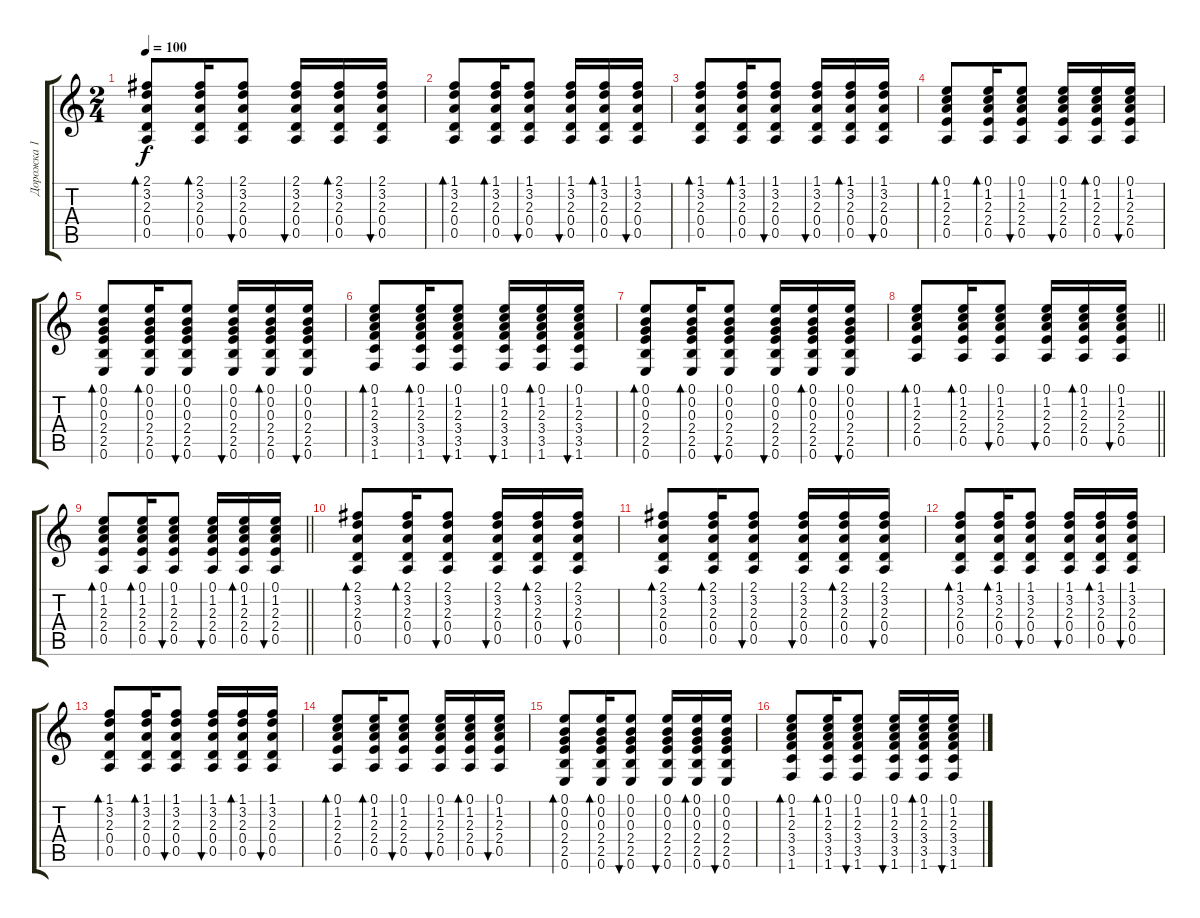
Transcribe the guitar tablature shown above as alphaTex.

\track ("Дорожка 1" "Дорожка 1") {instrument acousticguitarsteel}
\staff {score tabs}
\tuning (E4 B3 G3 D3 A2 E2) {hide}
\ts (2 4)
\tempo 100
\clef g2
\ks c
(2.1 3.2 2.3 0.4 0.5).8{bd 60 dy f} (2.1 3.2 2.3 0.4 0.5).16{bd 60} (2.1 3.2 2.3 0.4 0.5).8{bu 60} (2.1 3.2 2.3 0.4 0.5).16{bu 60} (2.1 3.2 2.3 0.4 0.5).16{bd 60} (2.1 3.2 2.3 0.4 0.5).16{bu 60} |
(1.1 3.2 2.3 0.4 0.5).8{bd 60} (1.1 3.2 2.3 0.4 0.5).16{bd 60} (1.1 3.2 2.3 0.4 0.5).8{bu 60} (1.1 3.2 2.3 0.4 0.5).16{bu 60} (1.1 3.2 2.3 0.4 0.5).16{bd 60} (1.1 3.2 2.3 0.4 0.5).16{bu 60} |
(1.1 3.2 2.3 0.4 0.5).8{bd 60} (1.1 3.2 2.3 0.4 0.5).16{bd 60} (1.1 3.2 2.3 0.4 0.5).8{bu 60} (1.1 3.2 2.3 0.4 0.5).16{bu 60} (1.1 3.2 2.3 0.4 0.5).16{bd 60} (1.1 3.2 2.3 0.4 0.5).16{bu 60} |
(0.1 1.2 2.3 2.4 0.5).8{bd 60} (0.1 1.2 2.3 2.4 0.5).16{bd 60} (0.1 1.2 2.3 2.4 0.5).8{bu 60} (0.1 1.2 2.3 2.4 0.5).16{bu 60} (0.1 1.2 2.3 2.4 0.5).16{bd 60} (0.1 1.2 2.3 2.4 0.5).16{bu 60} |
(0.1 0.2 0.3 2.4 2.5 0.6).8{bd 60} (0.1 0.2 0.3 2.4 2.5 0.6).16{bd 60} (0.1 0.2 0.3 2.4 2.5 0.6).8{bu 60} (0.1 0.2 0.3 2.4 2.5 0.6).16{bu 60} (0.1 0.2 0.3 2.4 2.5 0.6).16{bd 60} (0.1 0.2 0.3 2.4 2.5 0.6).16{bu 60} |
(0.1 1.2 2.3 3.4 3.5 1.6).8{bd 60} (0.1 1.2 2.3 3.4 3.5 1.6).16{bd 60} (0.1 1.2 2.3 3.4 3.5 1.6).8{bu 60} (0.1 1.2 2.3 3.4 3.5 1.6).16{bu 60} (0.1 1.2 2.3 3.4 3.5 1.6).16{bd 60} (0.1 1.2 2.3 3.4 3.5 1.6).16{bu 60} |
(0.1 0.2 0.3 2.4 2.5 0.6).8{bd 60} (0.1 0.2 0.3 2.4 2.5 0.6).16{bd 60} (0.1 0.2 0.3 2.4 2.5 0.6).8{bu 60} (0.1 0.2 0.3 2.4 2.5 0.6).16{bu 60} (0.1 0.2 0.3 2.4 2.5 0.6).16{bd 60} (0.1 0.2 0.3 2.4 2.5 0.6).16{bu 60} |
\barLineRight lightlight
(0.1 1.2 2.3 2.4 0.5).8{bd 60} (0.1 1.2 2.3 2.4 0.5).16{bd 60} (0.1 1.2 2.3 2.4 0.5).8{bu 60} (0.1 1.2 2.3 2.4 0.5).16{bu 60} (0.1 1.2 2.3 2.4 0.5).16{bd 60} (0.1 1.2 2.3 2.4 0.5).16{bu 60} |
\barLineRight lightlight
(0.1 1.2 2.3 2.4 0.5).8{bd 60} (0.1 1.2 2.3 2.4 0.5).16{bd 60} (0.1 1.2 2.3 2.4 0.5).8{bu 60} (0.1 1.2 2.3 2.4 0.5).16{bu 60} (0.1 1.2 2.3 2.4 0.5).16{bd 60} (0.1 1.2 2.3 2.4 0.5).16{bu 60} |
(2.1 3.2 2.3 0.4 0.5).8{bd 60} (2.1 3.2 2.3 0.4 0.5).16{bd 60} (2.1 3.2 2.3 0.4 0.5).8{bu 60} (2.1 3.2 2.3 0.4 0.5).16{bu 60} (2.1 3.2 2.3 0.4 0.5).16{bd 60} (2.1 3.2 2.3 0.4 0.5).16{bu 60} |
(2.1 3.2 2.3 0.4 0.5).8{bd 60} (2.1 3.2 2.3 0.4 0.5).16{bd 60} (2.1 3.2 2.3 0.4 0.5).8{bu 60} (2.1 3.2 2.3 0.4 0.5).16{bu 60} (2.1 3.2 2.3 0.4 0.5).16{bd 60} (2.1 3.2 2.3 0.4 0.5).16{bu 60} |
(1.1 3.2 2.3 0.4 0.5).8{bd 60} (1.1 3.2 2.3 0.4 0.5).16{bd 60} (1.1 3.2 2.3 0.4 0.5).8{bu 60} (1.1 3.2 2.3 0.4 0.5).16{bu 60} (1.1 3.2 2.3 0.4 0.5).16{bd 60} (1.1 3.2 2.3 0.4 0.5).16{bu 60} |
(1.1 3.2 2.3 0.4 0.5).8{bd 60} (1.1 3.2 2.3 0.4 0.5).16{bd 60} (1.1 3.2 2.3 0.4 0.5).8{bu 60} (1.1 3.2 2.3 0.4 0.5).16{bu 60} (1.1 3.2 2.3 0.4 0.5).16{bd 60} (1.1 3.2 2.3 0.4 0.5).16{bu 60} |
(0.1 1.2 2.3 2.4 0.5).8{bd 60} (0.1 1.2 2.3 2.4 0.5).16{bd 60} (0.1 1.2 2.3 2.4 0.5).8{bu 60} (0.1 1.2 2.3 2.4 0.5).16{bu 60} (0.1 1.2 2.3 2.4 0.5).16{bd 60} (0.1 1.2 2.3 2.4 0.5).16{bu 60} |
(0.1 0.2 0.3 2.4 2.5 0.6).8{bd 60} (0.1 0.2 0.3 2.4 2.5 0.6).16{bd 60} (0.1 0.2 0.3 2.4 2.5 0.6).8{bu 60} (0.1 0.2 0.3 2.4 2.5 0.6).16{bu 60} (0.1 0.2 0.3 2.4 2.5 0.6).16{bd 60} (0.1 0.2 0.3 2.4 2.5 0.6).16{bu 60} |
(0.1 1.2 2.3 3.4 3.5 1.6).8{bd 60} (0.1 1.2 2.3 3.4 3.5 1.6).16{bd 60} (0.1 1.2 2.3 3.4 3.5 1.6).8{bu 60} (0.1 1.2 2.3 3.4 3.5 1.6).16{bu 60} (0.1 1.2 2.3 3.4 3.5 1.6).16{bd 60} (0.1 1.2 2.3 3.4 3.5 1.6).16{bu 60}
